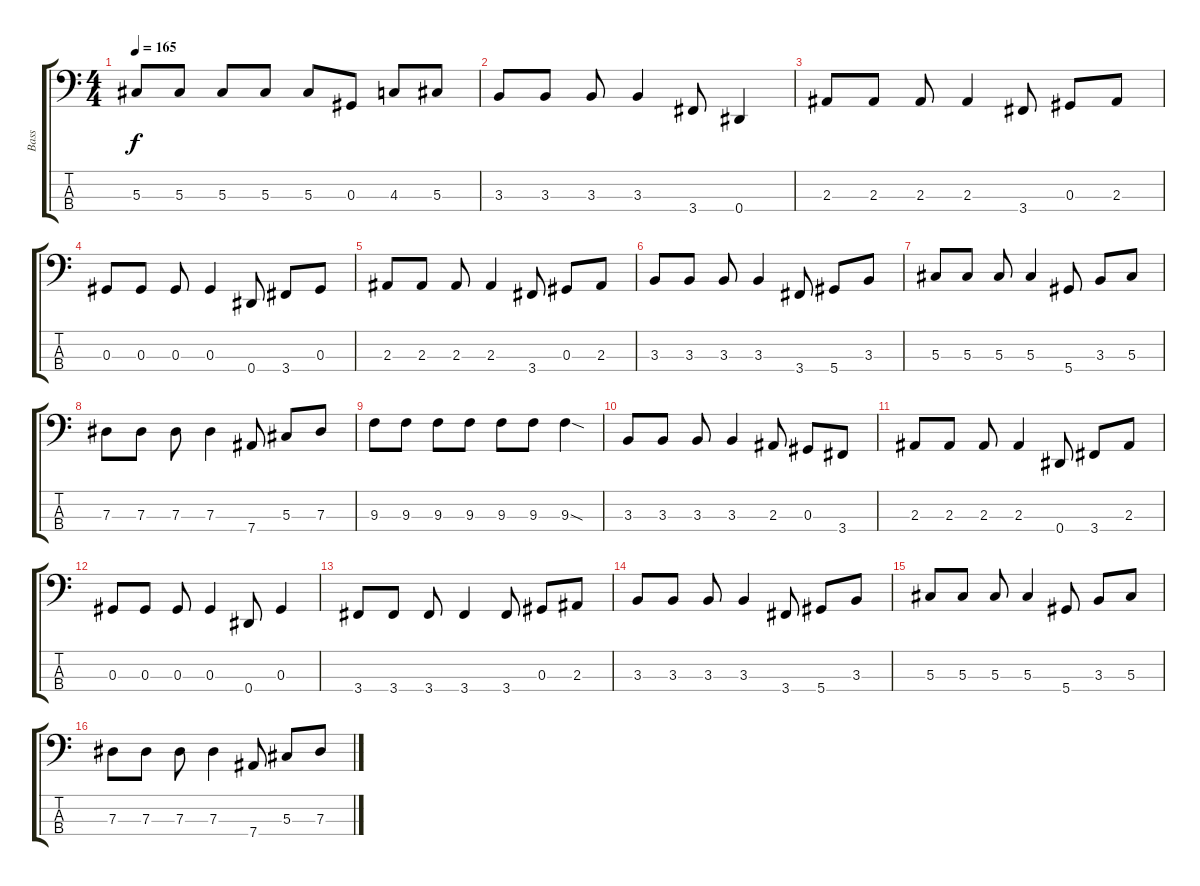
\track ("Bass" "Bass") {instrument electricbasspick}
\staff {score tabs}
\tuning (Gb2 Db2 Ab1 Eb1) {hide}
\ts (4 4)
\tempo 165
\clef f4
\ks c
5.3.8{dy f} 5.3.8 5.3.8 5.3.8 5.3.8 0.3.8 4.3.8 5.3.8 |
3.3.8 3.3.8 3.3.8 3.3.4 3.4.8 0.4.4 |
2.3.8 2.3.8 2.3.8 2.3.4 3.4.8 0.3.8 2.3.8 |
0.3.8 0.3.8 0.3.8 0.3.4 0.4.8 3.4.8 0.3.8 |
2.3.8 2.3.8 2.3.8 2.3.4 3.4.8 0.3.8 2.3.8 |
3.3.8 3.3.8 3.3.8 3.3.4 3.4.8 5.4.8 3.3.8 |
5.3.8 5.3.8 5.3.8 5.3.4 5.4.8 3.3.8 5.3.8 |
7.3.8 7.3.8 7.3.8 7.3.4 7.4.8 5.3.8 7.3.8 |
9.3.8 9.3.8 9.3.8 9.3.8 9.3.8 9.3.8 9.3{sod}.4 |
3.3.8 3.3.8 3.3.8 3.3.4 2.3.8 0.3.8 3.4.8 |
2.3.8 2.3.8 2.3.8 2.3.4 0.4.8 3.4.8 2.3.8 |
0.3.8 0.3.8 0.3.8 0.3.4 0.4.8 0.3.4 |
3.4.8 3.4.8 3.4.8 3.4.4 3.4.8 0.3.8 2.3.8 |
3.3.8 3.3.8 3.3.8 3.3.4 3.4.8 5.4.8 3.3.8 |
5.3.8 5.3.8 5.3.8 5.3.4 5.4.8 3.3.8 5.3.8 |
7.3.8 7.3.8 7.3.8 7.3.4 7.4.8 5.3.8 7.3.8
